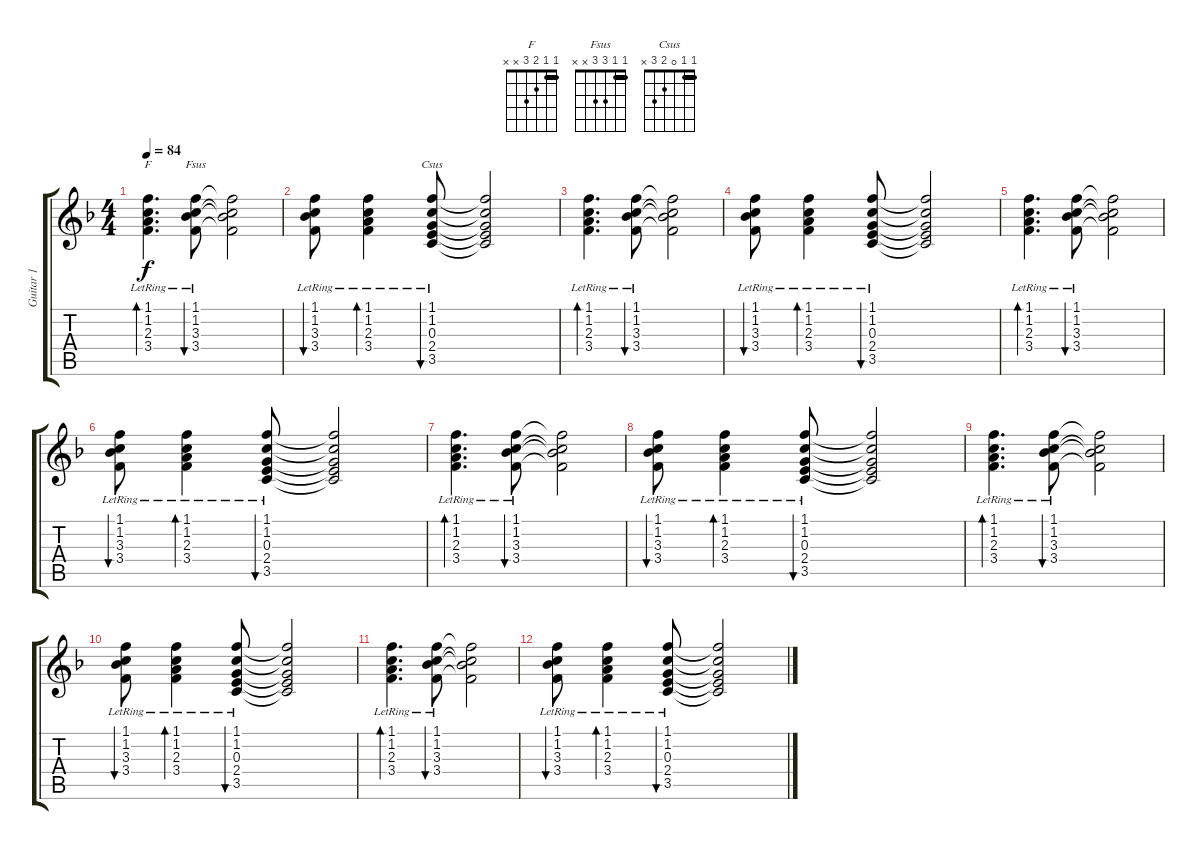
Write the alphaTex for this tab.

\track ("Guitar 1" "Guitar 1") {mute instrument acousticguitarnylon}
\staff {score tabs}
\tuning (E4 B3 G3 D3 A2 E2) {hide}
\chord ("F" 1 1 2 3 x x) {barre 1}
\chord ("Fsus" 1 1 3 3 x x) {barre 1}
\chord ("Csus" 1 1 0 2 3 x) {barre 1}
\ts (4 4)
\tempo 84
\clef g2
\ks f
(1.1{lr} 1.2{lr} 2.3{lr} 3.4{lr}).4{d bd 120 ch "F" dy f} (1.1{lr} 1.2{lr} 3.3{lr} 3.4{lr}).8{bu 120 ch "Fsus"} (1.1{t} 1.2{t} 3.3{t} 3.4{t}).2 |
(1.1{lr} 1.2{lr} 3.3{lr} 3.4{lr}).8{bu 120} (1.1{lr} 1.2{lr} 2.3{lr} 3.4{lr}).4{bd 120} (1.1{lr} 1.2{lr} 0.3{lr} 2.4{lr} 3.5{lr}).8{bu 60 ch "Csus"} (1.1{t} 1.2{t} 0.3{t} 2.4{t} 3.5{t}).2 |
(1.1{lr} 1.2{lr} 2.3{lr} 3.4{lr}).4{d bd 120} (1.1{lr} 1.2{lr} 3.3{lr} 3.4{lr}).8{bu 120} (1.1{t} 1.2{t} 3.3{t} 3.4{t}).2 |
(1.1{lr} 1.2{lr} 3.3{lr} 3.4{lr}).8{bu 120} (1.1{lr} 1.2{lr} 2.3{lr} 3.4{lr}).4{bd 120} (1.1{lr} 1.2{lr} 0.3{lr} 2.4{lr} 3.5{lr}).8{bu 60} (1.1{t} 1.2{t} 0.3{t} 2.4{t} 3.5{t}).2 |
(1.1{lr} 1.2{lr} 2.3{lr} 3.4{lr}).4{d bd 120} (1.1{lr} 1.2{lr} 3.3{lr} 3.4{lr}).8{bu 120} (1.1{t} 1.2{t} 3.3{t} 3.4{t}).2 |
(1.1{lr} 1.2{lr} 3.3{lr} 3.4{lr}).8{bu 120} (1.1{lr} 1.2{lr} 2.3{lr} 3.4{lr}).4{bd 120} (1.1{lr} 1.2{lr} 0.3{lr} 2.4{lr} 3.5{lr}).8{bu 60} (1.1{t} 1.2{t} 0.3{t} 2.4{t} 3.5{t}).2 |
(1.1{lr} 1.2{lr} 2.3{lr} 3.4{lr}).4{d bd 120} (1.1{lr} 1.2{lr} 3.3{lr} 3.4{lr}).8{bu 120} (1.1{t} 1.2{t} 3.3{t} 3.4{t}).2 |
(1.1{lr} 1.2{lr} 3.3{lr} 3.4{lr}).8{bu 120} (1.1{lr} 1.2{lr} 2.3{lr} 3.4{lr}).4{bd 120} (1.1{lr} 1.2{lr} 0.3{lr} 2.4{lr} 3.5{lr}).8{bu 60} (1.1{t} 1.2{t} 0.3{t} 2.4{t} 3.5{t}).2 |
(1.1{lr} 1.2{lr} 2.3{lr} 3.4{lr}).4{d bd 120 volume 12} (1.1{lr} 1.2{lr} 3.3{lr} 3.4{lr}).8{bu 120} (1.1{t} 1.2{t} 3.3{t} 3.4{t}).2 |
(1.1{lr} 1.2{lr} 3.3{lr} 3.4{lr}).8{bu 120 volume 11} (1.1{lr} 1.2{lr} 2.3{lr} 3.4{lr}).4{bd 120} (1.1{lr} 1.2{lr} 0.3{lr} 2.4{lr} 3.5{lr}).8{bu 60} (1.1{t} 1.2{t} 0.3{t} 2.4{t} 3.5{t}).2 |
(1.1{lr} 1.2{lr} 2.3{lr} 3.4{lr}).4{d bd 120 volume 10} (1.1{lr} 1.2{lr} 3.3{lr} 3.4{lr}).8{bu 120} (1.1{t} 1.2{t} 3.3{t} 3.4{t}).2 |
(1.1{lr} 1.2{lr} 3.3{lr} 3.4{lr}).8{bu 120 volume 9} (1.1{lr} 1.2{lr} 2.3{lr} 3.4{lr}).4{bd 120} (1.1{lr} 1.2{lr} 0.3{lr} 2.4{lr} 3.5{lr}).8{bu 60} (1.1{t} 1.2{t} 0.3{t} 2.4{t} 3.5{t}).2
